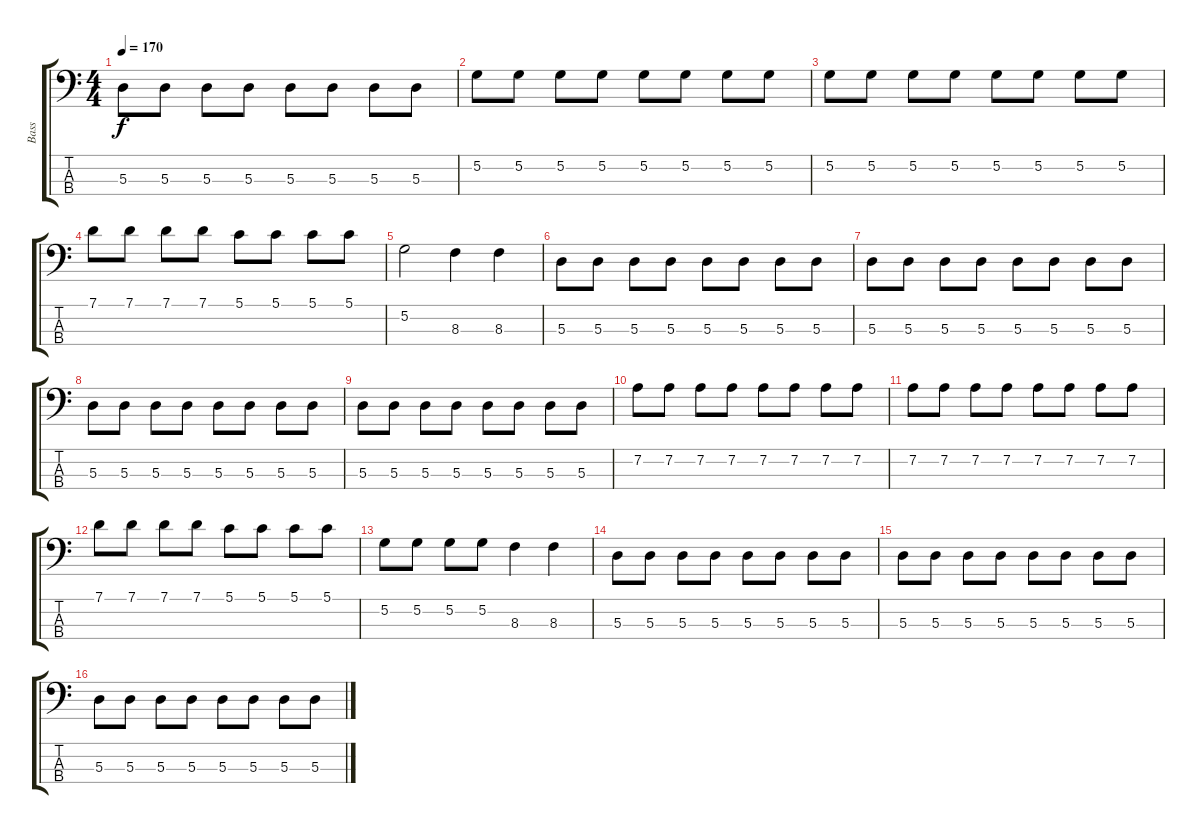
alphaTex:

\track ("Bass" "Bass") {instrument electricbassfinger}
\staff {score tabs}
\tuning (G2 D2 A1 E1) {hide}
\ts (4 4)
\tempo 170
\clef f4
\ks c
5.3.8{dy f} 5.3.8 5.3.8 5.3.8 5.3.8 5.3.8 5.3.8 5.3.8 |
5.2.8 5.2.8 5.2.8 5.2.8 5.2.8 5.2.8 5.2.8 5.2.8 |
5.2.8 5.2.8 5.2.8 5.2.8 5.2.8 5.2.8 5.2.8 5.2.8 |
7.1.8 7.1.8 7.1.8 7.1.8 5.1.8 5.1.8 5.1.8 5.1.8 |
5.2.2 8.3.4 8.3.4 |
5.3.8 5.3.8 5.3.8 5.3.8 5.3.8 5.3.8 5.3.8 5.3.8 |
5.3.8 5.3.8 5.3.8 5.3.8 5.3.8 5.3.8 5.3.8 5.3.8 |
5.3.8 5.3.8 5.3.8 5.3.8 5.3.8 5.3.8 5.3.8 5.3.8 |
5.3.8 5.3.8 5.3.8 5.3.8 5.3.8 5.3.8 5.3.8 5.3.8 |
7.2.8 7.2.8 7.2.8 7.2.8 7.2.8 7.2.8 7.2.8 7.2.8 |
7.2.8 7.2.8 7.2.8 7.2.8 7.2.8 7.2.8 7.2.8 7.2.8 |
7.1.8 7.1.8 7.1.8 7.1.8 5.1.8 5.1.8 5.1.8 5.1.8 |
5.2.8 5.2.8 5.2.8 5.2.8 8.3.4 8.3.4 |
5.3.8 5.3.8 5.3.8 5.3.8 5.3.8 5.3.8 5.3.8 5.3.8 |
5.3.8 5.3.8 5.3.8 5.3.8 5.3.8 5.3.8 5.3.8 5.3.8 |
5.3.8 5.3.8 5.3.8 5.3.8 5.3.8 5.3.8 5.3.8 5.3.8
